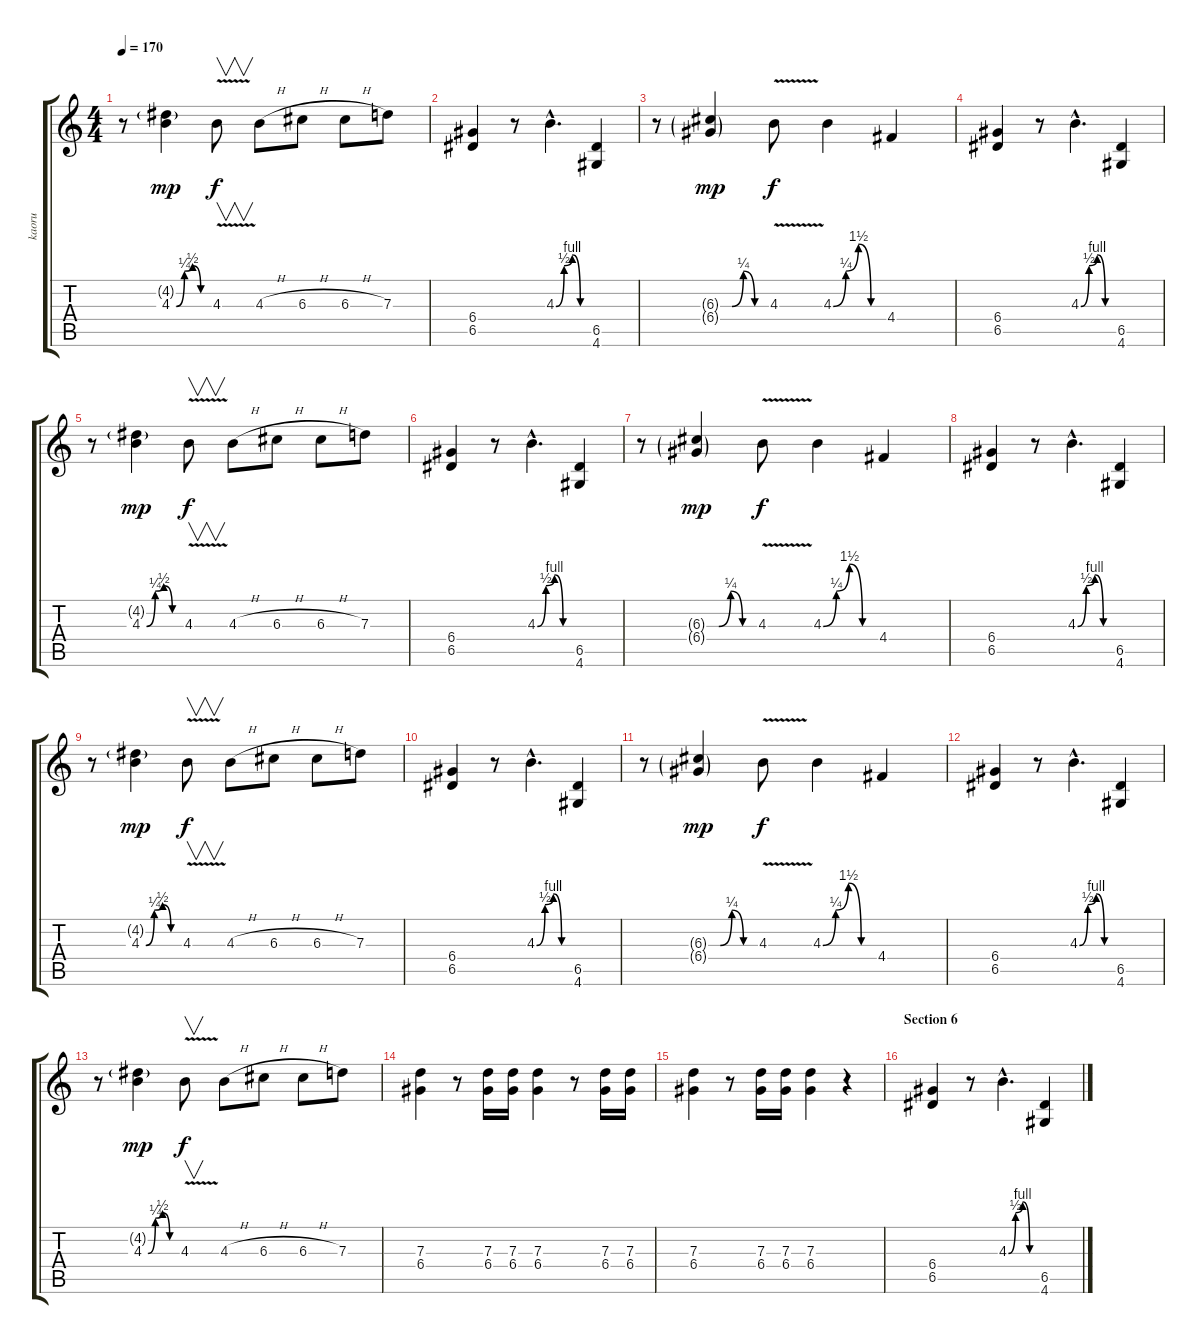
\track ("kaoru" "kaoru") {instrument distortionguitar}
\staff {score tabs}
\tuning (E4 B3 G3 D3 A2 E2) {hide}
\ts (4 4)
\tempo 170
\clef g2
\ks c
r.8{dy f} (4.2{g} 4.3{be (custom 0 0 15 1 30 2 45 0 60 0)}).4{dy mp} 4.3{v}.8{v dy f} 4.3{h}.8 6.3{h}.8 6.3{h}.8 7.3.8 |
(6.4 6.5).4 r.8 4.3{be (custom 0 0 15 2 30 4 45 0 60 0) hac}.4{d} (6.5 4.6).4 |
r.8 (6.3{be (custom 0 0 15 0 30 1 45 0 60 0) g} 6.4{g}).4{dy mp} 4.3{v}.8{dy f} 4.3{be (custom 0 0 15 1 30 6 45 0 60 0)}.4 4.4.4 |
(6.4 6.5).4 r.8 4.3{be (custom 0 0 15 2 30 4 45 0 60 0) hac}.4{d} (6.5 4.6).4 |
r.8 (4.2{g} 4.3{be (custom 0 0 15 1 30 2 45 0 60 0)}).4{dy mp} 4.3{v}.8{v dy f} 4.3{h}.8 6.3{h}.8 6.3{h}.8 7.3.8 |
(6.4 6.5).4 r.8 4.3{be (custom 0 0 15 2 30 4 45 0 60 0) hac}.4{d} (6.5 4.6).4 |
r.8 (6.3{be (custom 0 0 15 0 30 1 45 0 60 0) g} 6.4{g}).4{dy mp} 4.3{v}.8{dy f} 4.3{be (custom 0 0 15 1 30 6 45 0 60 0)}.4 4.4.4 |
(6.4 6.5).4 r.8 4.3{be (custom 0 0 15 2 30 4 45 0 60 0) hac}.4{d} (6.5 4.6).4 |
r.8 (4.2{g} 4.3{be (custom 0 0 15 1 30 2 45 0 60 0)}).4{dy mp} 4.3{v}.8{v dy f} 4.3{h}.8 6.3{h}.8 6.3{h}.8 7.3.8 |
(6.4 6.5).4 r.8 4.3{be (custom 0 0 15 2 30 4 45 0 60 0) hac}.4{d} (6.5 4.6).4 |
r.8 (6.3{be (custom 0 0 15 0 30 1 45 0 60 0) g} 6.4{g}).4{dy mp} 4.3{v}.8{dy f} 4.3{be (custom 0 0 15 1 30 6 45 0 60 0)}.4 4.4.4 |
(6.4 6.5).4 r.8 4.3{be (custom 0 0 15 2 30 4 45 0 60 0) hac}.4{d} (6.5 4.6).4 |
r.8 (4.2{g} 4.3{be (custom 0 0 15 1 30 2 45 0 60 0)}).4{dy mp} 4.3{v}.8{v dy f} 4.3{h}.8 6.3{h}.8 6.3{h}.8 7.3.8 |
(7.3 6.4).4 r.8 (7.3 6.4).16 (7.3 6.4).16 (7.3 6.4).4 r.8 (7.3 6.4).16 (7.3 6.4).16 |
(7.3 6.4).4 r.8 (7.3 6.4).16 (7.3 6.4).16 (7.3 6.4).4 r.4 |
\section ("" "Section 6")
(6.4 6.5).4 r.8 4.3{be (custom 0 0 15 2 30 4 45 0 60 0) hac}.4{d} (6.5 4.6).4
